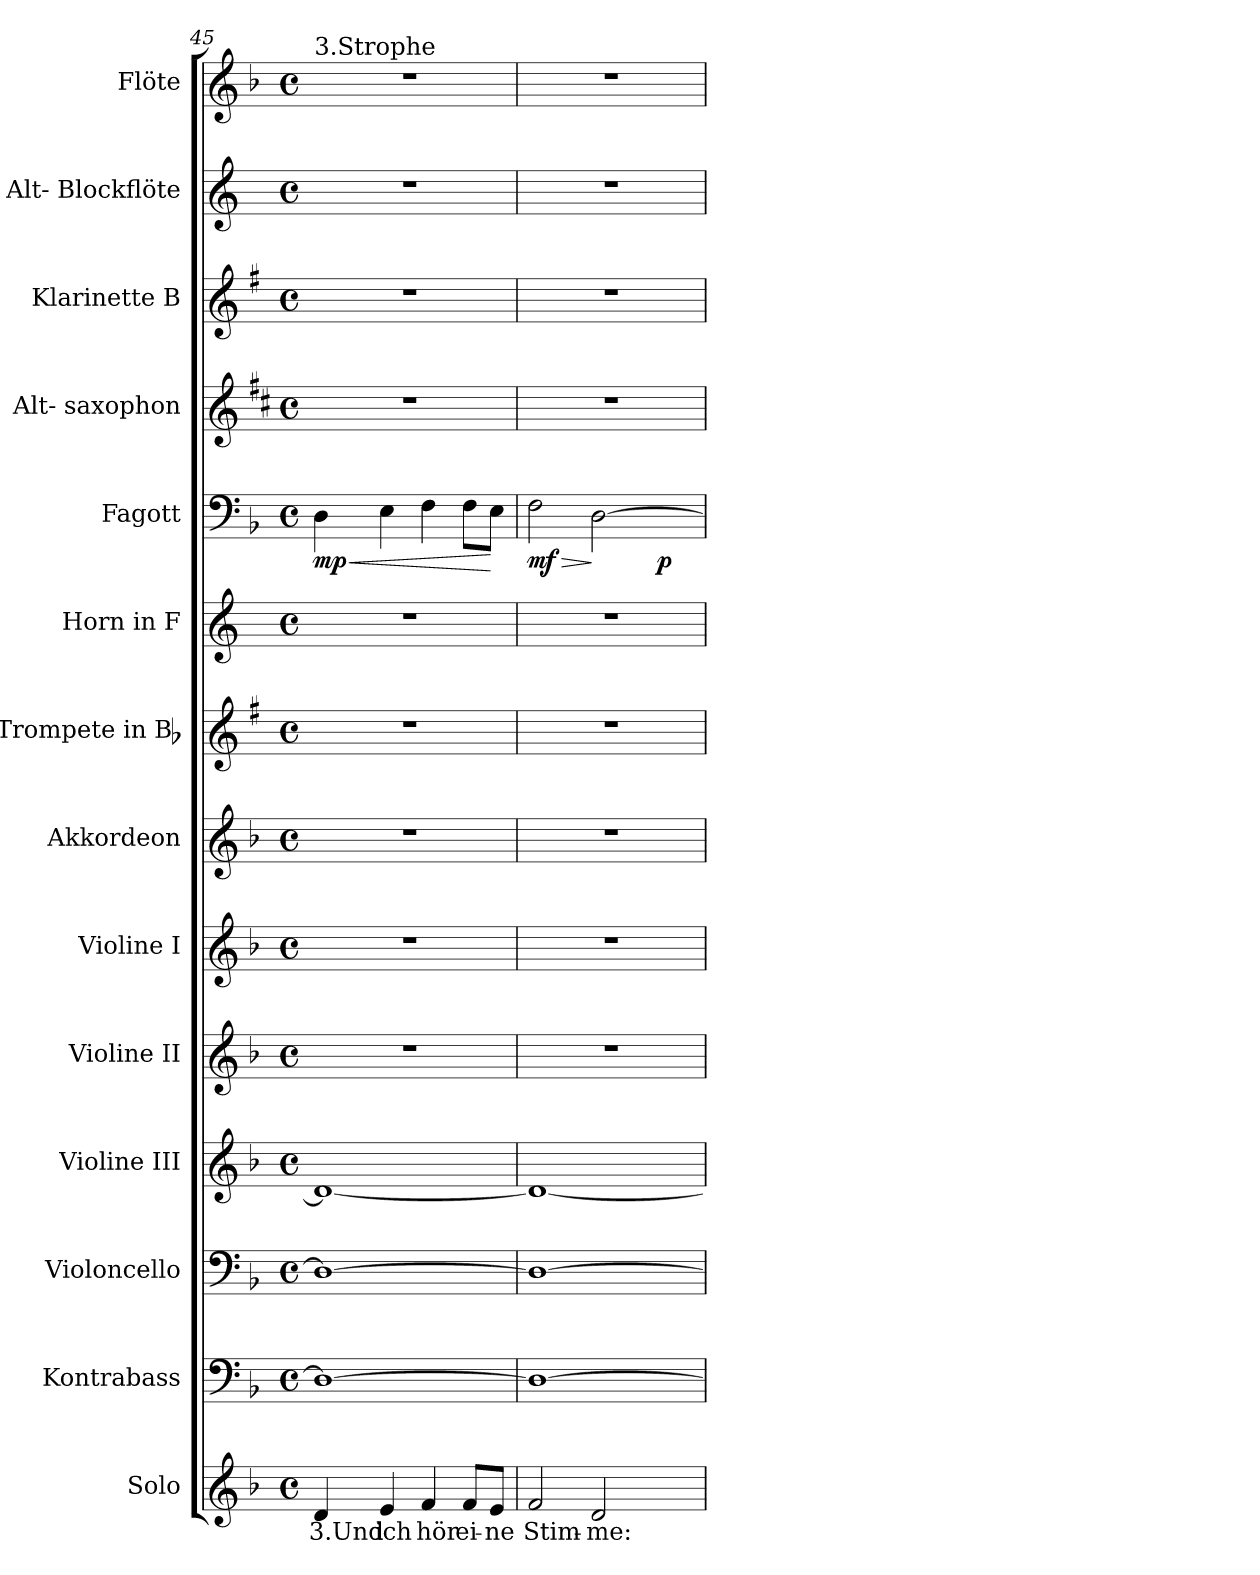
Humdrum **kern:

**kern	**text	**kern	**kern	**kern	**kern	**kern	**kern	**kern	**kern	**kern	**dynam	**kern	**kern	**kern	**kern
*part14	*part14	*part13	*part12	*part11	*part10	*part9	*part8	*part7	*part6	*part5	*part5	*part4	*part3	*part2	*part1
*staff14	*staff14	*staff13	*staff12	*staff11	*staff10	*staff9	*staff8	*staff7	*staff6	*staff5	*staff5	*staff4	*staff3	*staff2	*staff1
*I"Solo	*	*I"Kontrabass	*I"Violoncello	*I"Violine III	*I"Violine II	*I"Violine I	*I"Akkordeon	*I"Trompete in Bb	*I"Horn in F	*I"Fagott	*	*I"Alt- saxophon	*I"Klarinette B	*I"Alt- Blockflöte	*I"Flöte
*I'Solo	*	*I'Kb.	*I'Vc.	*I'Vln. III	*I'Vln. II	*I'Vln. I	*I'Akk.	*I'Tpt.	*I'Hn.	*I'Fgt.	*	*I'ASax.	*I'Kl.	*I'ABfl.	*I'Fl.
*clefG2	*	*clefF4	*clefF4	*clefG2	*clefG2	*clefG2	*clefG2	*clefG2	*clefG2	*clefF4	*	*clefG2	*clefG2	*clefG2	*clefG2
*	*	*ITrd7c12	*	*	*	*	*	*ITrd1c2	*ITrd4c7	*	*	*ITrd5c9	*ITrd1c2	*ITrd-3c-5	*
*k[b-]	*	*k[b-]	*k[b-]	*k[b-]	*k[b-]	*k[b-]	*k[b-]	*k[b-]	*k[b-]	*k[b-]	*	*k[b-]	*k[b-]	*k[b-]	*k[b-]
*d:	*	*d:	*d:	*d:	*d:	*d:	*d:	*d:	*d:	*d:	*	*d:	*d:	*d:	*d:
*M4/4	*	*M4/4	*M4/4	*M4/4	*M4/4	*M4/4	*M4/4	*M4/4	*M4/4	*M4/4	*	*M4/4	*M4/4	*M4/4	*M4/4
*met(c)	*	*met(c)	*met(c)	*met(c)	*met(c)	*met(c)	*met(c)	*met(c)	*met(c)	*met(c)	*	*met(c)	*met(c)	*met(c)	*met(c)
=45	=45	=45	=45	=45	=45	=45	=45	=45	=45	=45	=45	=45	=45	=45	=45
!	!	!	!	!	!	!	!	!	!	!	!	!	!	!	!LO:TX:a:t=3.Strophe
!	!LO:LY:b:color=#000000	!	!	!	!	!	!	!	!	!	!LO:HP:b	!	!	!	!
4di/	3.Und	1DDi_>	1Di_>	1di_<	1r	1r	1r	1r	1r	4Di\	< mp	1r	1r	1r	1r
!	!LO:LY:b:color=#000000	!	!	!	!	!	!	!	!	!	!	!	!	!	!
4ei/	ich	.	.	.	.	.	.	.	.	4Ei\	.	.	.	.	.
!	!LO:LY:b:color=#000000	!	!	!	!	!	!	!	!	!	!	!	!	!	!
4fi/	hör	.	.	.	.	.	.	.	.	4Fi\	.	.	.	.	.
!	!LO:LY:b:color=#000000	!	!	!	!	!	!	!	!	!	!	!	!	!	!
8fi/L	ei-	.	.	.	.	.	.	.	.	8Fi\L	.	.	.	.	.
!	!LO:LY:b:color=#000000	!	!	!	!	!	!	!	!	!	!	!	!	!	!
8ei/J	-ne	.	.	.	.	.	.	.	.	8Ei\J	[	.	.	.	.
=46	=46	=46	=46	=46	=46	=46	=46	=46	=46	=46	=46	=46	=46	=46	=46
!	!LO:LY:b:color=#000000	!	!	!	!	!	!	!	!	!	!LO:HP:b	!	!	!	!
*	*	*	*	*	*	*	*	*	*	*^	*	*	*	*	*
2fi/	Stim-	1DDi_>	1Di_>	1di_<	1r	1r	1r	1r	1r	2Fi\	2ryy	> mf	1r	1r	1r	1r
!	!LO:LY:b:color=#000000	!	!	!	!	!	!	!	!	!	!	!	!	!	!	!
2di/	-me:	.	.	.	.	.	.	.	.	[>2Di\	8ryy	]	.	.	.	.
.	.	.	.	.	.	.	.	.	.	.	16ryy	.	.	.	.	.
.	.	.	.	.	.	.	.	.	.	.	32ryy	.	.	.	.	.
.	.	.	.	.	.	.	.	.	.	.	64ryy	.	.	.	.	.
.	.	.	.	.	.	.	.	.	.	.	1024ryy	.	.	.	.	.
.	.	.	.	.	.	.	.	.	.	.	4ryy	p	.	.	.	.
.	.	.	.	.	.	.	.	.	.	.	128...ryy	.	.	.	.	.
*	*	*	*	*	*	*	*	*	*	*v	*v	*	*	*	*	*
=	=	=	=	=	=	=	=	=	=	=	=	=	=	=	=
*-	*-	*-	*-	*-	*-	*-	*-	*-	*-	*-	*-	*-	*-	*-	*-
